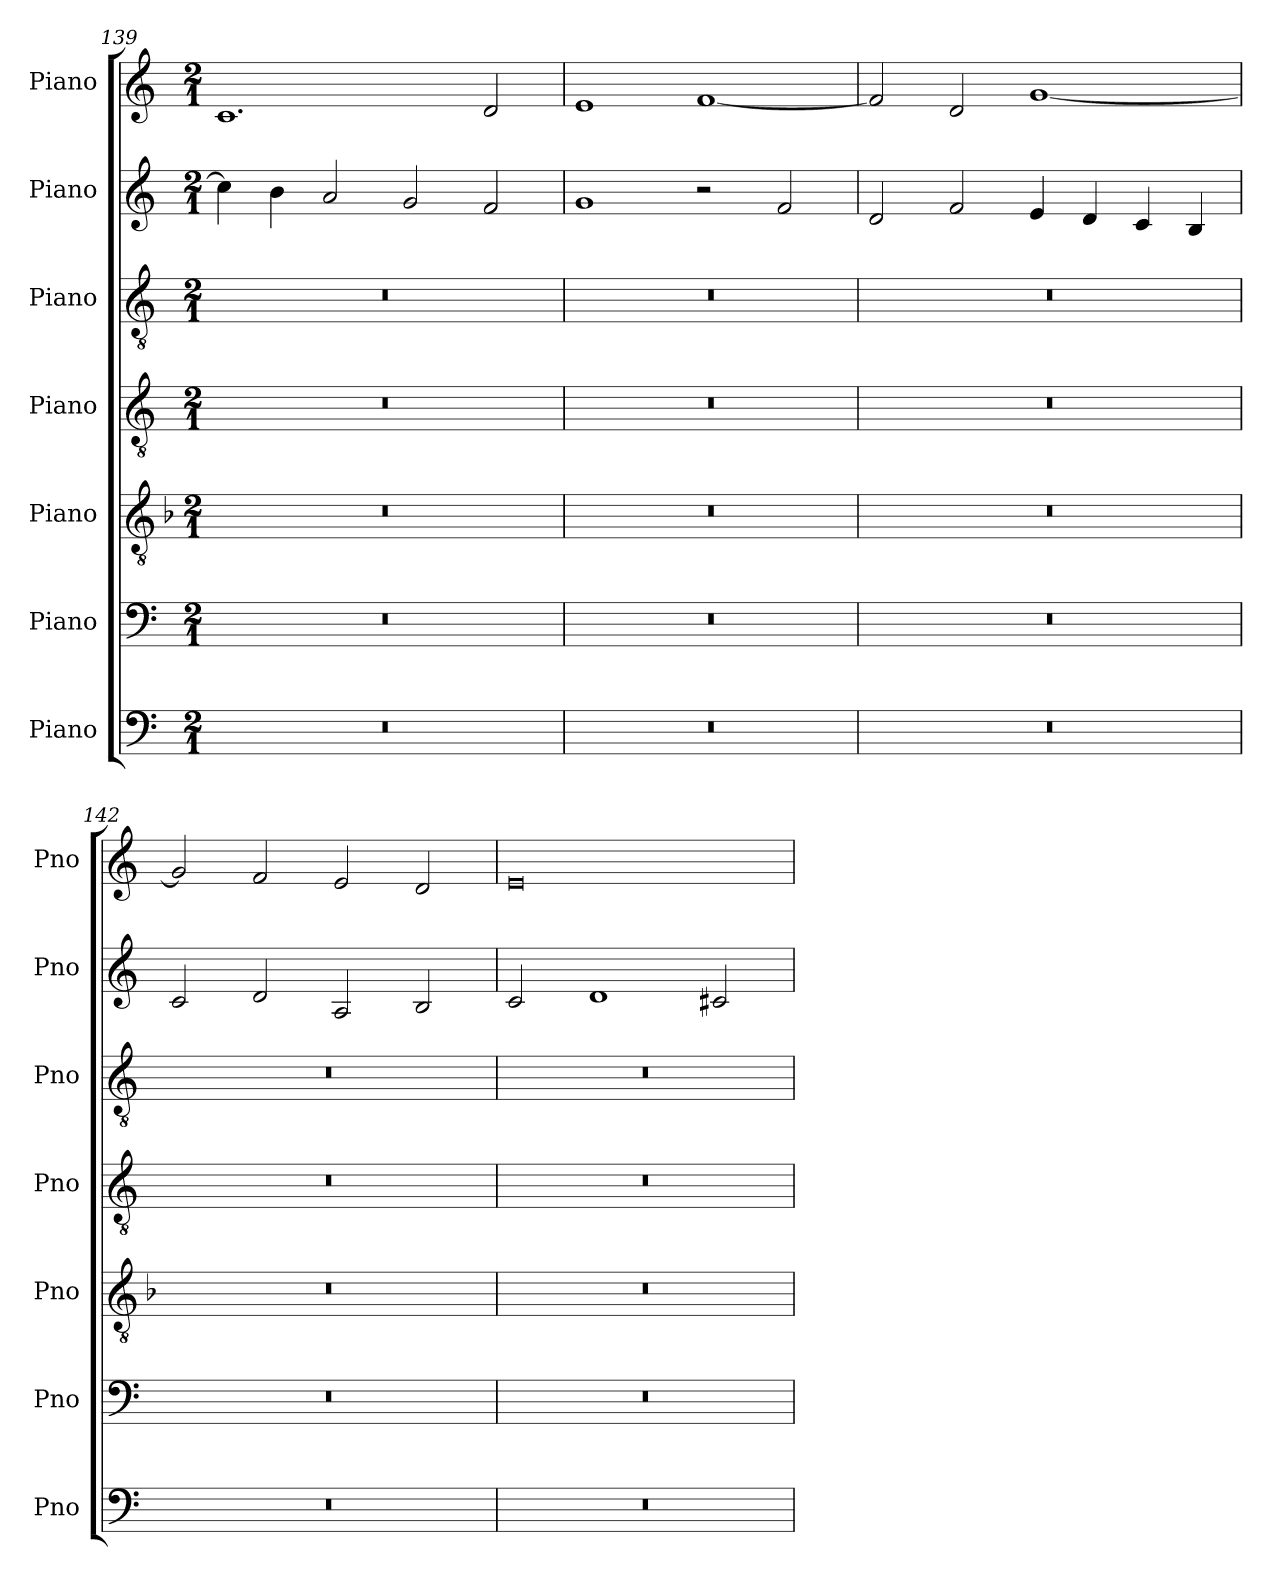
**kern	**kern	**kern	**kern	**kern	**kern	**kern
*part7	*part6	*part5	*part4	*part3	*part2	*part1
*staff7	*staff6	*staff5	*staff4	*staff3	*staff2	*staff1
*I"Piano	*I"Piano	*I"Piano	*I"Piano	*I"Piano	*I"Piano	*I"Piano
*I'Pno	*I'Pno	*I'Pno	*I'Pno	*I'Pno	*I'Pno	*I'Pno
*clefF4	*clefF4	*clefGv2	*clefGv2	*clefGv2	*clefG2	*clefG2
*k[]	*k[]	*k[b-]	*k[]	*k[]	*k[]	*k[]
*M2/1	*M2/1	*M2/1	*M2/1	*M2/1	*M2/1	*M2/1
=139	=139	=139	=139	=139	=139	=139
0r	0r	0r	0r	0r	4cc\]	1.c
.	.	.	.	.	4b\	.
.	.	.	.	.	2a/	.
.	.	.	.	.	2g/	.
.	.	.	.	.	2f/	2d/
!!LO:PB:g=z
=140	=140	=140	=140	=140	=140	=140
0r	0r	0r	0r	0r	1g	1e
.	.	.	.	.	2r	[1f
.	.	.	.	.	2f/	.
=141	=141	=141	=141	=141	=141	=141
0r	0r	0r	0r	0r	2d/	2f/]
.	.	.	.	.	2f/	2d/
.	.	.	.	.	4e/	[1g
.	.	.	.	.	4d/	.
.	.	.	.	.	4c/	.
.	.	.	.	.	4B/	.
=142	=142	=142	=142	=142	=142	=142
0r	0r	0r	0r	0r	2c/	2g/]
.	.	.	.	.	2d/	2f/
.	.	.	.	.	2A/	2e/
.	.	.	.	.	2B/	2d/
=143	=143	=143	=143	=143	=143	=143
0r	0r	0r	0r	0r	2c/	0e
.	.	.	.	.	1d	.
.	.	.	.	.	2c#X/	.
=	=	=	=	=	=	=
*-	*-	*-	*-	*-	*-	*-
